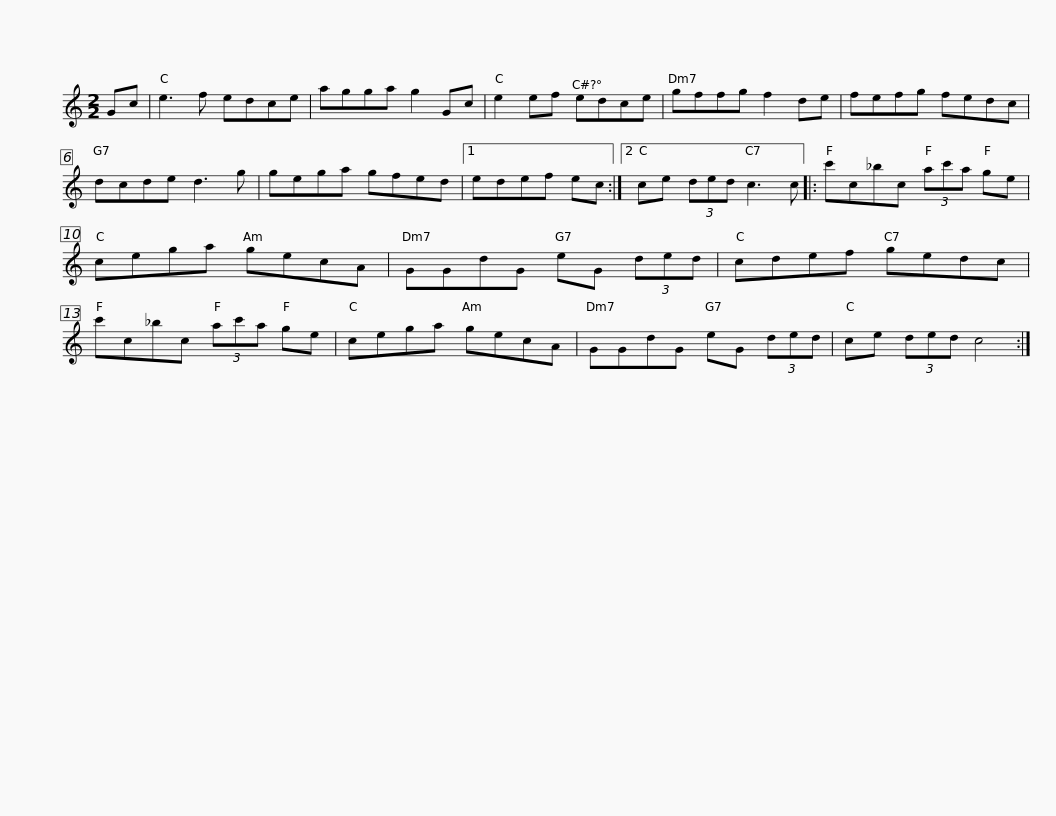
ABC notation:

X:1
L:1/8
M:2/2
I:linebreak $
K:C
V:1 treble
V:1
 Gc | e3 f edce | agga g2 Gc | e2 ef edce | gffg f2 de | %5
 fefg fedc | dcde d3 g |$ gega gfed |1 edef ec :|2 ce (3ded c3 c |: %10
 c'c_bc (3ac'a ge | cega gecA |$ GGdG eG (3ded | cdef gedc | c'c_bc (3ac'a ge | %15
 cega gecA | GGdG eG (3ded |$ ce (3ded c4 :| %18
